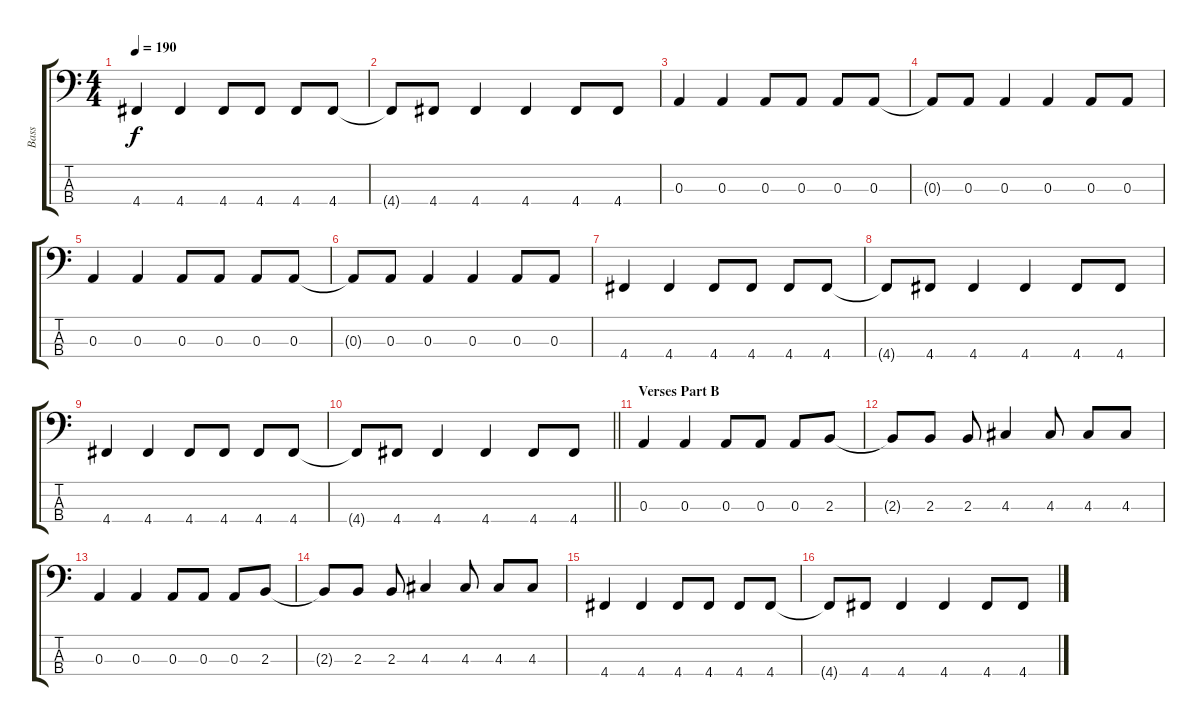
\track ("Bass" "Bass") {instrument electricbassfinger}
\staff {score tabs}
\tuning (G2 D2 A1 D1) {hide}
\ts (4 4)
\tempo 190
\clef f4
\ks c
4.4.4{dy f} 4.4.4 4.4.8 4.4.8 4.4.8 4.4.8 |
4.4{t}.8 4.4.8 4.4.4 4.4.4 4.4.8 4.4.8 |
0.3.4 0.3.4 0.3.8 0.3.8 0.3.8 0.3.8 |
0.3{t}.8 0.3.8 0.3.4 0.3.4 0.3.8 0.3.8 |
0.3.4 0.3.4 0.3.8 0.3.8 0.3.8 0.3.8 |
0.3{t}.8 0.3.8 0.3.4 0.3.4 0.3.8 0.3.8 |
4.4.4 4.4.4 4.4.8 4.4.8 4.4.8 4.4.8 |
4.4{t}.8 4.4.8 4.4.4 4.4.4 4.4.8 4.4.8 |
4.4.4 4.4.4 4.4.8 4.4.8 4.4.8 4.4.8 |
\barLineRight lightlight
4.4{t}.8 4.4.8 4.4.4 4.4.4 4.4.8 4.4.8 |
\section ("" "Verses Part B")
0.3.4 0.3.4 0.3.8 0.3.8 0.3.8 2.3.8 |
2.3{t}.8 2.3.8 2.3.8 4.3.4 4.3.8 4.3.8 4.3.8 |
0.3.4 0.3.4 0.3.8 0.3.8 0.3.8 2.3.8 |
2.3{t}.8 2.3.8 2.3.8 4.3.4 4.3.8 4.3.8 4.3.8 |
4.4.4 4.4.4 4.4.8 4.4.8 4.4.8 4.4.8 |
4.4{t}.8 4.4.8 4.4.4 4.4.4 4.4.8 4.4.8
